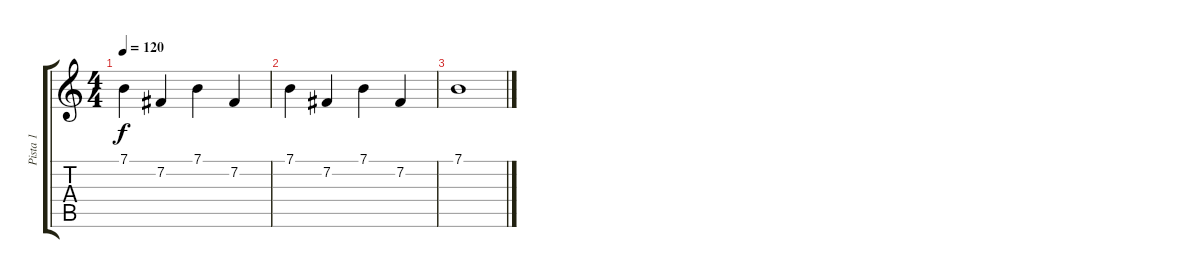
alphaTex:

\track ("Pista 1" "Pista 1") {instrument brightacousticpiano}
\staff {score tabs}
\tuning (E4 B3 G3 D3 A2 E2) {hide}
\ts (4 4)
\tempo 120
\clef g2
\ks c
7.1.4{dy f} 7.2.4 7.1.4 7.2.4 |
7.1.4 7.2.4 7.1.4 7.2.4 |
7.1.1
